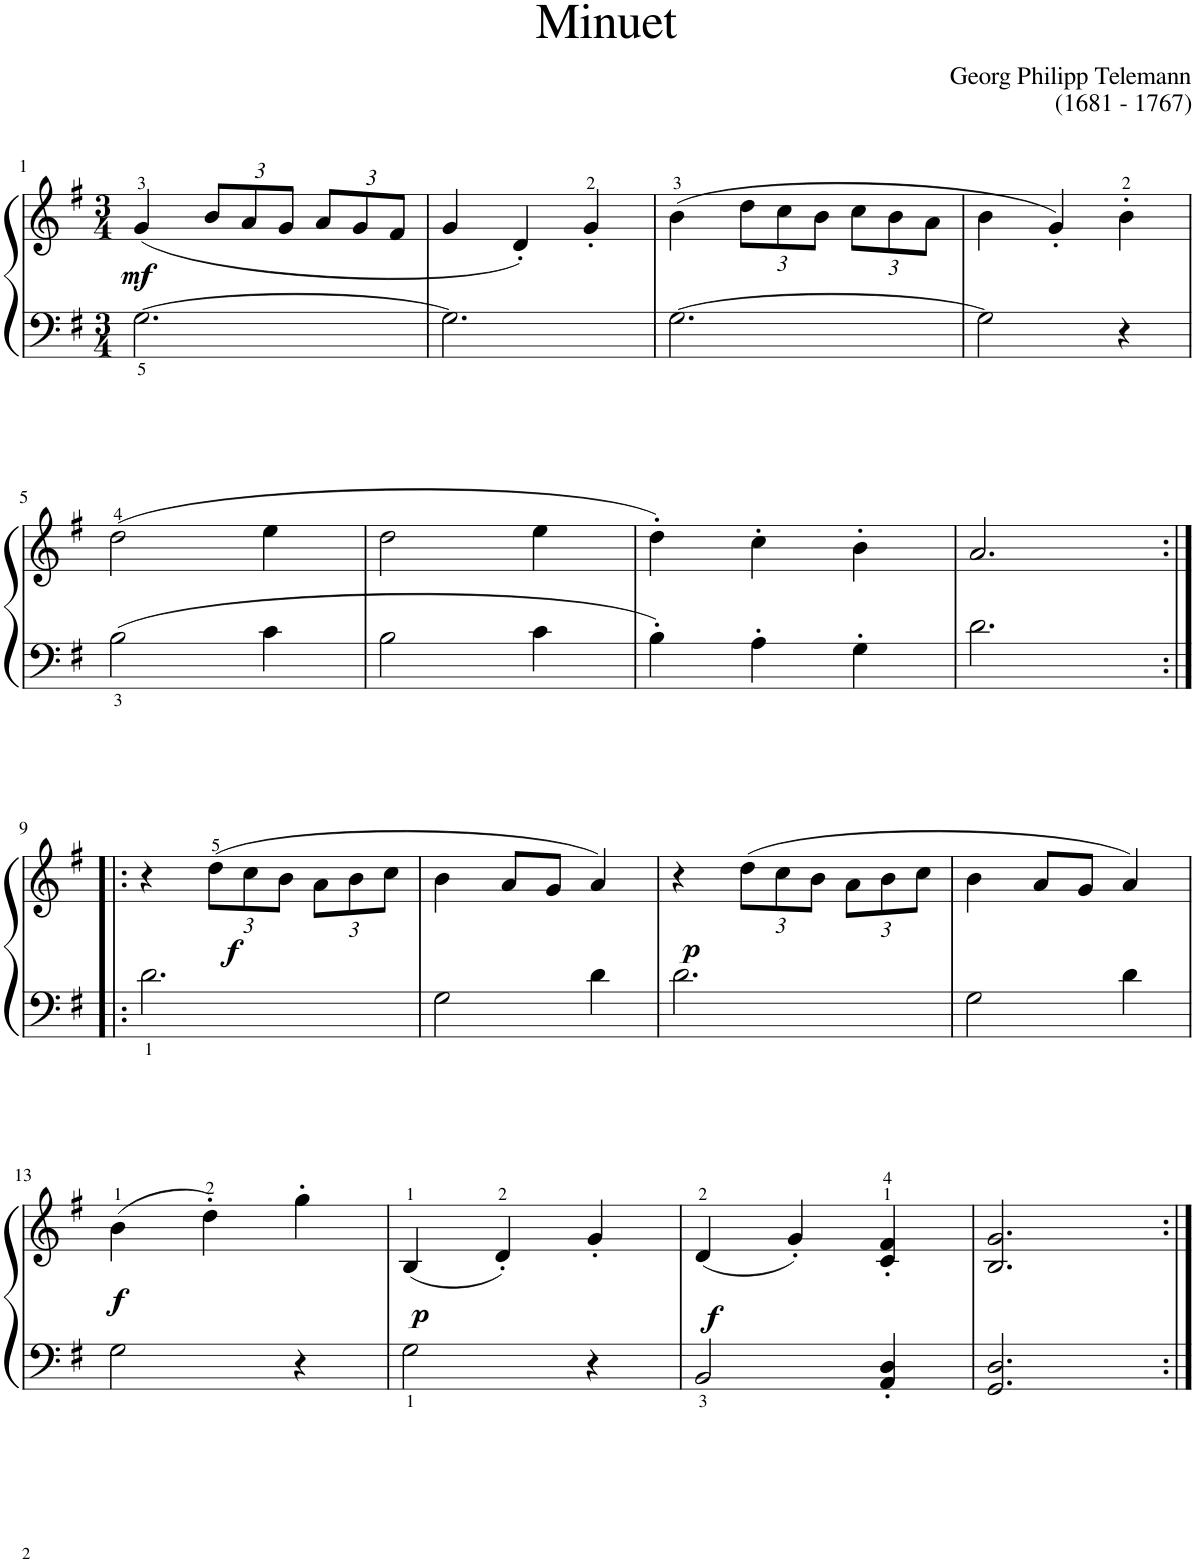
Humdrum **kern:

**kern	**kern	**dynam
*part1	*part1	*part1
*staff2	*staff1	*staff1/2
*I"Piano	*	*
*I'Pno	*	*
!!LO:PB:g=z
*clefF4	*clefG2	*
*k[f#]	*k[f#]	*
*M3/4	*M3/4	*
=1	=1	=1
!	!	!LO:DY:b
[2.G\	(4g/	mf
*	*Xbrackettup	*
.	12b/L	.
.	12a/	.
.	12g/J	.
.	12a/L	.
.	12g/	.
.	12f#/J	.
=2	=2	=2
2.G\]	4g/	.
.	4d'/)	.
.	4g'/	.
=3	=3	=3
[2.G\	(4b\	.
.	12dd\L	.
.	12cc\	.
.	12b\J	.
.	12cc\L	.
.	12b\	.
.	12a\J	.
=4	=4	=4
2G\]	4b\	.
.	4g'/)	.
4r	4b'\	.
!!LO:LB:g=z
=5	=5	=5
2B\	(2dd\	.
4c\	4ee\	.
=6	=6	=6
2B\	2dd\	.
4c\	4ee\	.
=7	=7	=7
4B'\	4dd'\)	.
4A'\	4cc'\	.
4G'\	4b'\	.
=8	=8	=8
2.d\	2.a/	.
!!LO:LB:g=z
=9:|!|:	=9:|!|:	=9:|!|:
!	!	!LO:DY:b
2.d\	4r	f
.	(12dd\L	.
.	12cc\	.
.	12b\J	.
.	12a\L	.
.	12b\	.
.	12cc\J	.
=10	=10	=10
2G\	4b\	.
.	8a/L	.
.	8g/J	.
4d\	4a/)	.
=11	=11	=11
!	!	!LO:DY:b
2.d\	4r	p
.	(12dd\L	.
.	12cc\	.
.	12b\J	.
.	12a\L	.
.	12b\	.
.	12cc\J	.
=12	=12	=12
2G\	4b\	.
.	8a/L	.
.	8g/J	.
4d\	4a/)	.
!!LO:LB:g=z
=13	=13	=13
!	!	!LO:DY:b
2G\	(4b\	f
.	4dd'\)	.
4r	4gg'\	.
=14	=14	=14
!	!	!LO:DY:b
2G\	(4B/	p
.	4d'/)	.
4r	4g'/	.
=15	=15	=15
!	!	!LO:DY:b
2BB/	(4d/	f
.	4g'/)	.
4AA/' 4D/'	4c/' 4f#/'	.
=16	=16	=16
2.GG/ 2.D/	2.B/ 2.g/	.
=:|!	=:|!	=:|!
*-	*-	*-
